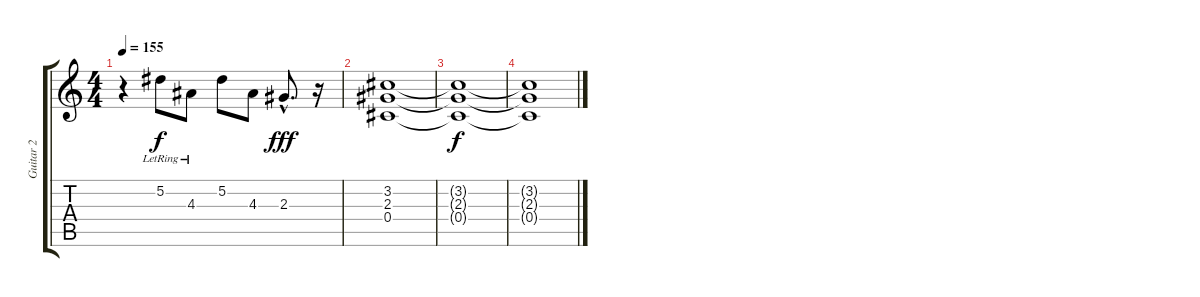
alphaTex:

\track ("Guitar 2" "Guitar 2") {instrument electricguitarclean}
\staff {score tabs}
\tuning (Eb4 Bb3 Gb3 Db3 Ab2 Eb2) {hide}
\ts (4 4)
\tempo 155
\clef g2
\ks c
r.4{dy fff} 5.2{lr}.8{dy f} 4.3{lr}.8 5.2.8 4.3.8 2.3{hac}.8{d dy fff} r.16 |
(3.2 2.3 0.4).1 |
(3.2{t} 2.3{t} 0.4{t}).1{dy f} |
(3.2{t} 2.3{t} 0.4{t}).1
